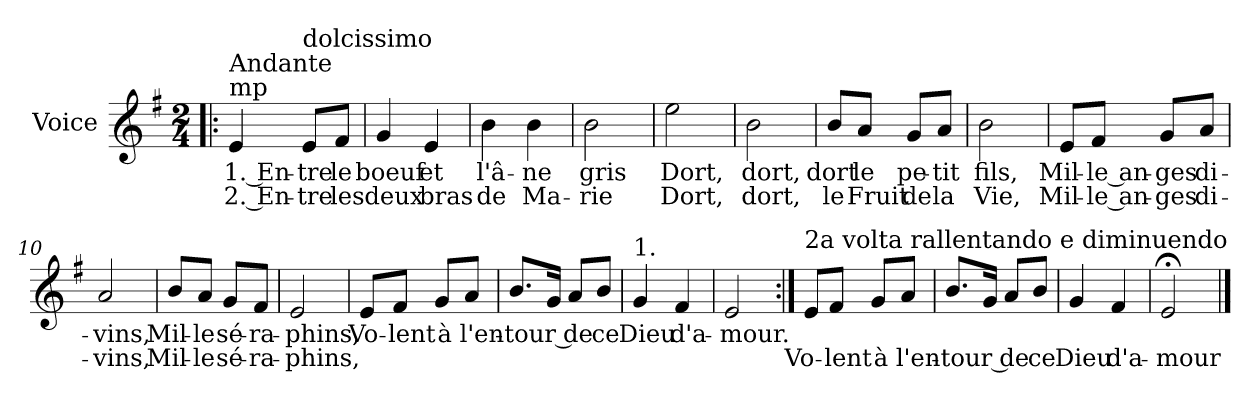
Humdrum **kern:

**kern	**text	**text
*part1	*part1	*part1
*staff1	*staff1	*staff1
*I"Voice	*	*
*I'Vo.	*	*
*clefG2	*	*
*k[f#]	*	*
*G:	*	*
*M2/4	*	*
=1!|:	=1!|:	=1!|:
!LO:TX:a:t=mp	!	!
!LO:TX:a:t=Andante	!	!
4e/	1. En-	2. En-
!LO:TX:a:t=dolcissimo	!	!
8e/L	-tre	-tre
8f#/J	le	les
=2	=2	=2
4g/	boeuf	deux
4e/	et	bras
=3	=3	=3
4b\	l'â-	de
4b\	-ne	Ma-
=4	=4	=4
2b\	gris	-rie
=5	=5	=5
2ee\	Dort,	Dort,
=6	=6	=6
2b\	dort,	dort,
=7	=7	=7
8b/L	dort	le
8a/J	le	Fruit
8g/L	pe-	de
8a/J	-tit	la
=8	=8	=8
2b\	fils,	Vie,
!!LO:LB:g=z
=9	=9	=9
8e/L	Mil-	Mil-
8f#/J	le an-	-le an-
8g/L	-ges	-ges
8a/J	di-	di-
=10	=10	=10
2a/	-vins,	-vins,
=11	=11	=11
8b/L	Mil-	Mil-
8a/J	-le	-le
8g/L	sé-	sé-
8f#/J	-ra-	-ra-
=12	=12	=12
2e/	-phins,	-phins,
=13	=13	=13
8e/L	Vo-	.
8f#/J	-lent	.
8g/L	à	.
8a/J	l'en-	.
=14	=14	=14
8.b/L	-tour__	.
16g/Jk	.	.
8a/L	de	.
8b/J	ce	.
!!LO:LB:g=z
=15	=15	=15
!LO:TX:a:t=1.	!	!
4g/	Dieu	.
4f#/	d'a-	.
=16	=16	=16
2e/	-mour.	.
=17:|!	=17:|!	=17:|!
!LO:TX:a:t=2a volta rallentando e diminuendo	!	!
8e/L	.	Vo-
8f#/J	.	-lent
8g/L	.	à
8a/J	.	l'en-
=18	=18	=18
8.b/L	.	-tour__
16g/Jk	.	.
8a/L	.	de
8b/J	.	ce
=19	=19	=19
4g/	.	Dieu
4f#/	.	d'a-
=20	=20	=20
2e;</	.	-mour
==	==	==
*-	*-	*-
